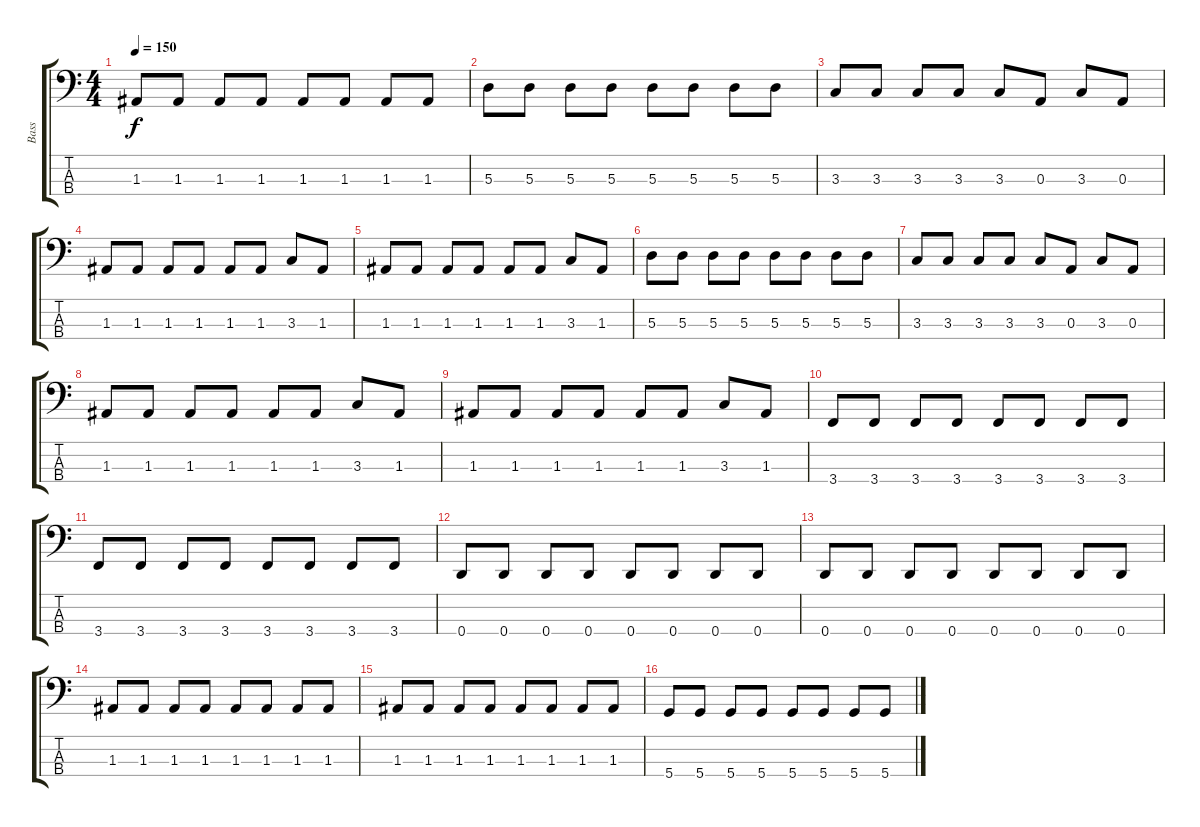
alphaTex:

\track ("Bass" "Bass") {instrument electricbassfinger}
\staff {score tabs}
\tuning (G2 D2 A1 D1) {hide}
\ts (4 4)
\tempo 150
\clef f4
\ks c
1.3.8{dy f} 1.3.8 1.3.8 1.3.8 1.3.8 1.3.8 1.3.8 1.3.8 |
5.3.8 5.3.8 5.3.8 5.3.8 5.3.8 5.3.8 5.3.8 5.3.8 |
3.3.8 3.3.8 3.3.8 3.3.8 3.3.8 0.3.8 3.3.8 0.3.8 |
1.3.8 1.3.8 1.3.8 1.3.8 1.3.8 1.3.8 3.3.8 1.3.8 |
1.3.8 1.3.8 1.3.8 1.3.8 1.3.8 1.3.8 3.3.8 1.3.8 |
5.3.8 5.3.8 5.3.8 5.3.8 5.3.8 5.3.8 5.3.8 5.3.8 |
3.3.8 3.3.8 3.3.8 3.3.8 3.3.8 0.3.8 3.3.8 0.3.8 |
1.3.8 1.3.8 1.3.8 1.3.8 1.3.8 1.3.8 3.3.8 1.3.8 |
1.3.8 1.3.8 1.3.8 1.3.8 1.3.8 1.3.8 3.3.8 1.3.8 |
3.4.8 3.4.8 3.4.8 3.4.8 3.4.8 3.4.8 3.4.8 3.4.8 |
3.4.8 3.4.8 3.4.8 3.4.8 3.4.8 3.4.8 3.4.8 3.4.8 |
0.4.8 0.4.8 0.4.8 0.4.8 0.4.8 0.4.8 0.4.8 0.4.8 |
0.4.8 0.4.8 0.4.8 0.4.8 0.4.8 0.4.8 0.4.8 0.4.8 |
1.3.8 1.3.8 1.3.8 1.3.8 1.3.8 1.3.8 1.3.8 1.3.8 |
1.3.8 1.3.8 1.3.8 1.3.8 1.3.8 1.3.8 1.3.8 1.3.8 |
5.4.8 5.4.8 5.4.8 5.4.8 5.4.8 5.4.8 5.4.8 5.4.8
